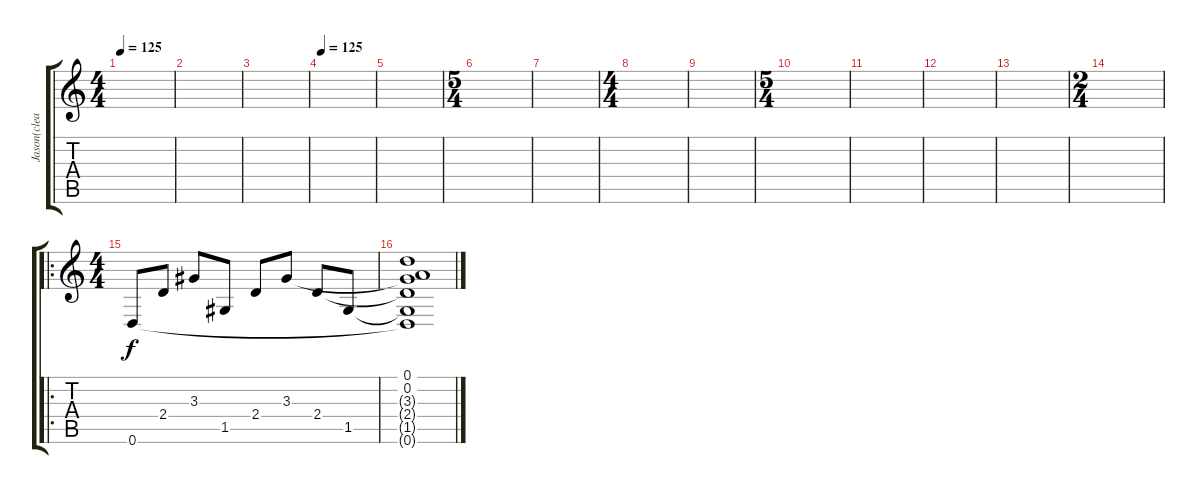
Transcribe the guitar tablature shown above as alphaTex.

\track ("Jason(clean)" "Jason(clea") {instrument electricguitarjazz}
\staff {score tabs}
\tuning (D4 A3 F3 C3 G2 D2) {hide}
\ts (4 4)
\tempo 125
\clef g2
\ks c
|
|
|
\tempo 125
|
|
\ts (5 4)
|
|
\ts (4 4)
|
|
\ts (5 4)
|
|
|
|
\ts (2 4)
|
\ro
\ts (4 4)
0.6.8 2.4.8 3.3.8 1.5.8 2.4.8 3.3.8 2.4.8 1.5.8 |
(0.1 0.2 3.3{t} 2.4{t} 1.5{t} 0.6{t}).1
